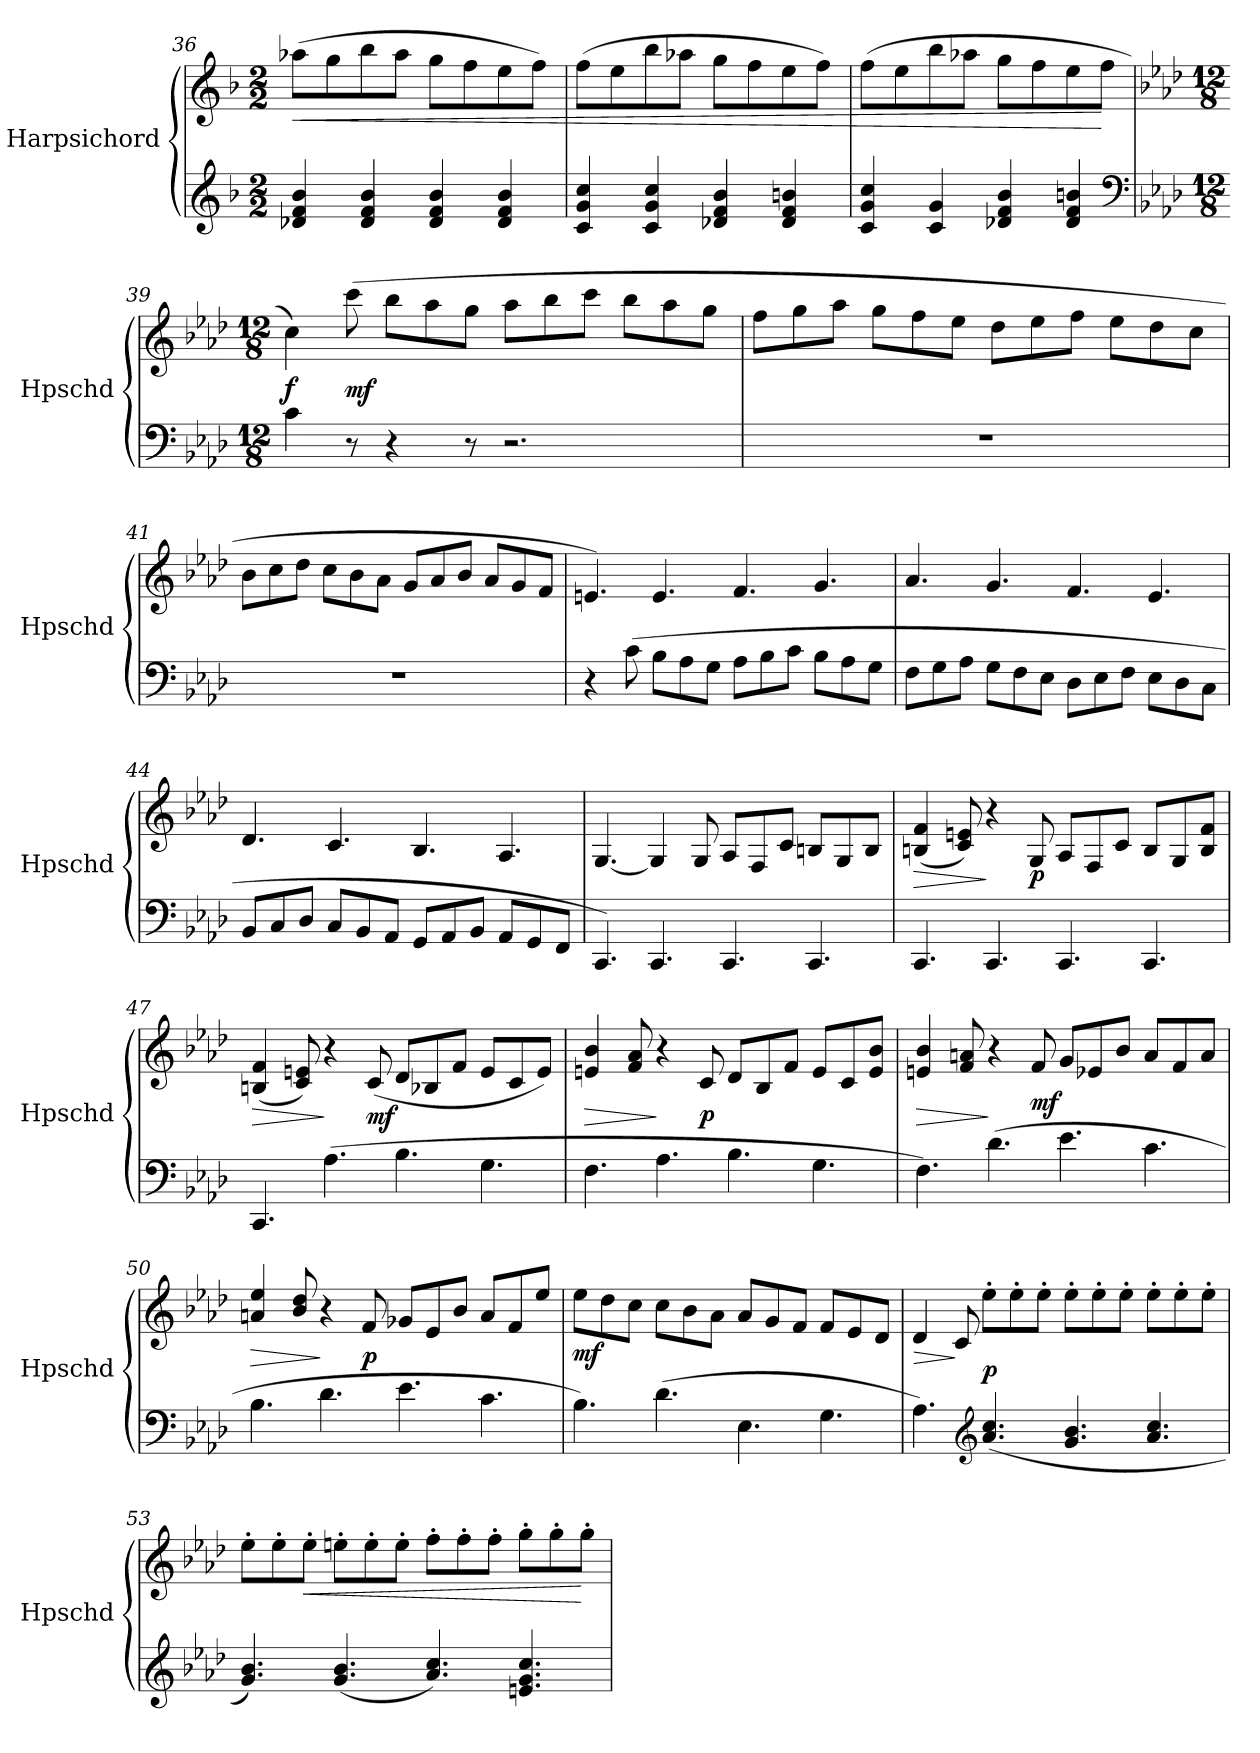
**kern	**kern	**dynam
*part1	*part1	*part1
*staff2	*staff1	*staff1/2
*I"Harpsichord	*	*
*I'Hpschd	*	*
*clefG2	*clefG2	*
*k[b-]	*k[b-]	*
*M2/2	*M2/2	*
=36	=36	=36
!	!	!LO:HP:b
4d-X/ 4f/ 4b-/	(8aa-X\L	<
.	8gg\	.
4d-/ 4f/ 4b-/	8bb-\	.
.	8aa-\J	.
4d-/ 4f/ 4b-/	8gg\L	.
.	8ff\	.
4d-/ 4f/ 4b-/	8ee\	.
.	8ff\J)	.
=37	=37	=37
4c/ 4g/ 4cc/	(8ff\L	.
.	8ee\	.
4c/ 4g/ 4cc/	8bb-\	.
.	8aa-X\J	.
4d-X/ 4f/ 4b-/	8gg\L	.
.	8ff\	.
4d-/ 4f/ 4bn/	8ee\	.
.	8ff\J)	.
=38	=38	=38
4c/ 4g/ 4cc/	(8ff\L	.
.	8ee\	.
4c/ 4g/	8bb-\	.
.	8aa-X\J	.
4d-X/ 4f/ 4b-/	8gg\L	.
.	8ff\	.
4d-/ 4f/ 4bn/	8ee\	.
.	8ff\J	[
*clefF4	*	*
=39	=39	=39
*k[b-e-a-d-]	*k[b-e-a-d-]	*
*M12/8	*M12/8	*
*	*MM190	*
4c\	4cc\)	f
8r	(8ccc\	mf
4r	8bb-\L	.
.	8aa-\	.
8r	8gg\J	.
2.r	8aa-\L	.
.	8bb-\	.
.	8ccc\J	.
.	8bb-\L	.
.	8aa-\	.
.	8gg\J	.
=40	=40	=40
1.r	8ff\L	.
.	8gg\	.
.	8aa-\J	.
.	8gg\L	.
.	8ff\	.
.	8ee-\J	.
.	8dd-\L	.
.	8ee-\	.
.	8ff\J	.
.	8ee-\L	.
.	8dd-\	.
.	8cc\J	.
=41	=41	=41
1.r	8b-\L	.
.	8cc\	.
.	8dd-\J	.
.	8cc\L	.
.	8b-\	.
.	8a-\J	.
.	8g/L	.
.	8a-/	.
.	8b-/J	.
.	8a-/L	.
.	8g/	.
.	8f/J	.
=42	=42	=42
4r	4.en/)	.
(8c\	.	.
8B-\L	4.e/	.
8A-\	.	.
8G\J	.	.
8A-\L	4.f/	.
8B-\	.	.
8c\J	.	.
8B-\L	4.g/	.
8A-\	.	.
8G\J	.	.
=43	=43	=43
8F\L	4.a-/	.
8G\	.	.
8A-\J	.	.
8G\L	4.g/	.
8F\	.	.
8E-\J	.	.
8D-\L	4.f/	.
8E-\	.	.
8F\J	.	.
8E-\L	4.e-/	.
8D-\	.	.
8C\J	.	.
=44	=44	=44
8BB-/L	4.d-/	.
8C/	.	.
8D-/J	.	.
8C/L	4.c/	.
8BB-/	.	.
8AA-/J	.	.
8GG/L	4.B-/	.
8AA-/	.	.
8BB-/J	.	.
8AA-/L	4.A-/	.
8GG/	.	.
8FF/J	.	.
=45	=45	=45
4.CC/)	[4.G/	.
4.CC/	4G/]	.
.	8G/	.
4.CC/	8A-/L	.
.	8F/	.
.	8c/J	.
4.CC/	8Bn/L	.
.	8G/	.
.	8B/J	.
=46	=46	=46
!	!	!LO:HP:b
4.CC/	(4Bn/ 4f/	>
.	8c/ 8en/)	.
4.CC/	4r	]
.	8G/	p
4.CC/	8A-/L	.
.	8F/	.
.	8c/J	.
4.CC/	8B/L	.
.	8G/	.
.	8B/ 8f/J	.
=47	=47	=47
!	!	!LO:HP:b
4.CC/	(4Bn/ 4f/	>
.	8c/ 8en/)	.
(4.A-\	4r	]
.	(8c/	mf
4.B-\	8d-/L	.
.	8B-X/	.
.	8f/J	.
4.G\	8e/L	.
.	8c/	.
.	8e/J)	.
=48	=48	=48
!	!	!LO:HP:b
4.F\	4en/ 4b-/	>
.	8f/ 8a-/	.
4.A-\	4r	]
.	8c/	p
4.B-\	8d-/L	.
.	8B-/	.
.	8f/J	.
4.G\	8e/L	.
.	8c/	.
.	8e/ 8b-/J	.
=49	=49	=49
!	!	!LO:HP:b
4.F\)	4en/ 4b-/	>
.	8f/ 8an/	.
(4.d-\	4r	]
.	8f/	mf
4.e-\	8g/L	.
.	8e-X/	.
.	8b-/J	.
4.c\	8a/L	.
.	8f/	.
.	8a/J	.
=50	=50	=50
!	!	!LO:HP:b
4.B-\	4an/ 4ee-/	>
.	8b-/ 8dd-/	.
4.d-\	4r	]
.	8f/	p
4.e-\	8g-X/L	.
.	8e-/	.
.	8b-/J	.
4.c\	8a/L	.
.	8f/	.
.	8ee-/J	.
=51	=51	=51
4.B-\)	8ee-\L	mf
.	8dd-\	.
.	8cc\J	.
(4.d-\	8cc\L	.
.	8b-\	.
.	8a-\J	.
4.E-\	8a-/L	.
.	8g/	.
.	8f/J	.
4.G\	8f/L	.
.	8e-/	.
.	8d-/J	.
=52	=52	=52
!	!	!LO:HP:b
4.A-\)	4d-/	>
.	8c/	]
*clefG2	*	*
(4.a-/ 4.cc/	8ee-'\L	p
.	8ee-'\	.
.	8ee-'\J	.
4.g/ 4.b-/	8ee-'\L	.
.	8ee-'\	.
.	8ee-'\J	.
4.a-/ 4.cc/	8ee-'\L	.
.	8ee-'\	.
.	8ee-'\J	.
=53	=53	=53
4.g/ 4.b-/)	8ee-'\L	.
.	8ee-'\	.
!	!	!LO:HP:b
.	8ee-'\J	<
(4.g/ 4.b-/	8een'\L	.
.	8ee'\	.
.	8ee'\J	.
4.a-/ 4.cc/)	8ff'\L	.
.	8ff'\	.
.	8ff'\J	.
4.en/ 4.g/ 4.cc/	8gg'\L	.
.	8gg'\	.
.	8gg'\J	[
=	=	=
*-	*-	*-
